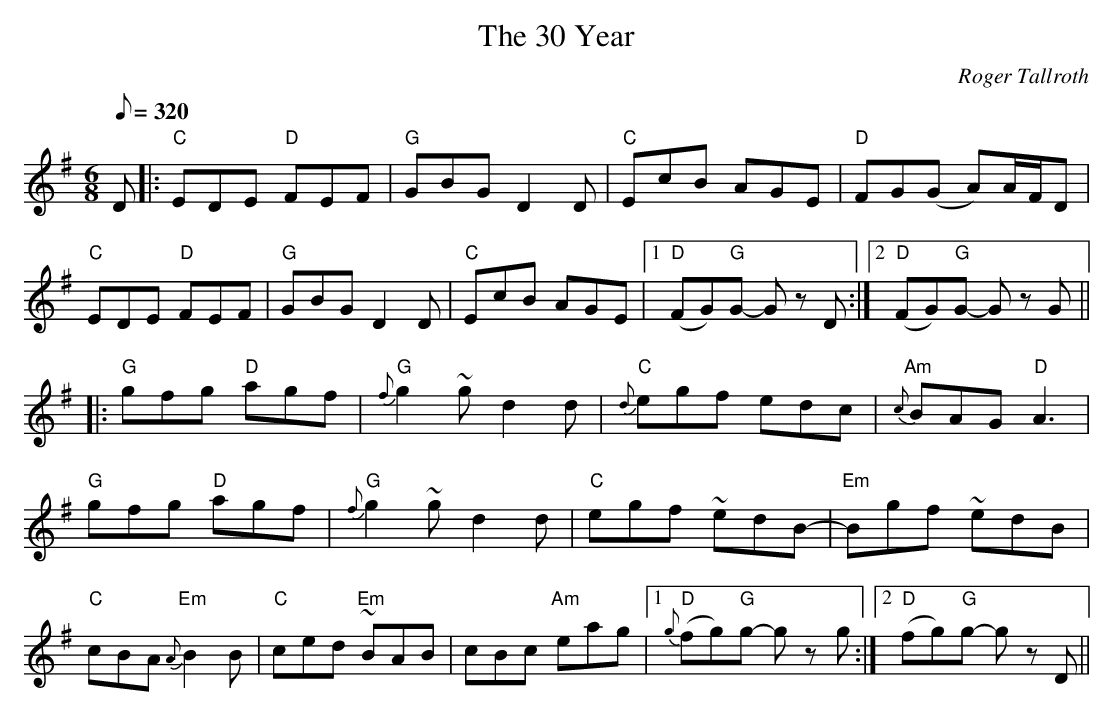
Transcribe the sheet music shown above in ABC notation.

X:1
T: 30 Year, The
C: Roger Tallroth
M: 6/8
L: 1/8
Q: 1/8=320
K: Gmaj
D |: "C"EDE "D"FEF | "G"GBG D2D | "C"EcB AGE | "D"FG(G A)A/F/D |
"C"EDE "D"FEF | "G"GBG D2D | "C"EcB AGE \
|1 "D"(FG)"G"G- G zD :|2 "D"(FG)"G"G- G zG ||
|: "G"gfg "D"agf | "G"{f}g2~g d2d | "C"{d}egf edc | "Am"{c}BAG "D"A3 |
"G"gfg "D"agf | "G"{f}g2~g d2d | "C"egf ~edB- | "Em"Bgf ~edB |
"C"cBA "Em"{A}B2B | "C"ced "Em"~BAB | cBc "Am"eag \
|1 "D"{g}(fg)"G"g- g zg :|2 "D"(fg)"G"g- gz D||
